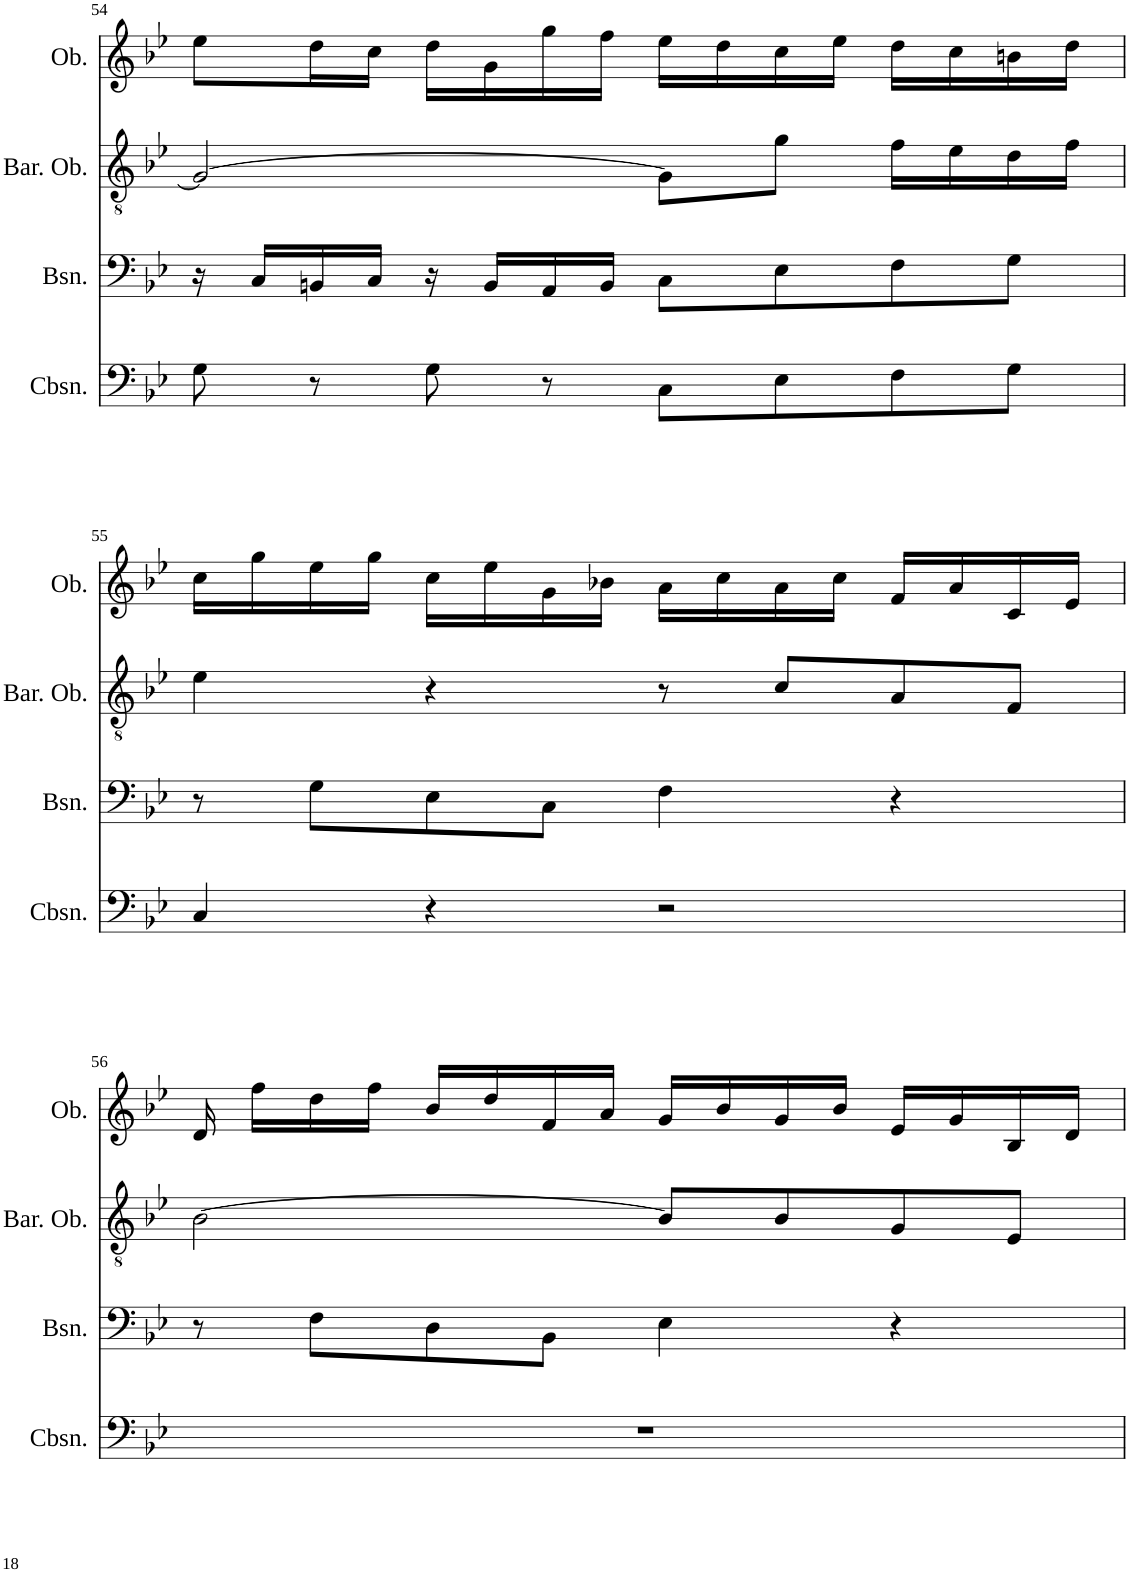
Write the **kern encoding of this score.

**kern	**kern	**kern	**kern
*part4	*part3	*part2	*part1
*staff4	*staff3	*staff2	*staff1
*I"Contrabassoon	*I"Bassoon	*I"Baritone Oboe	*I"Oboe
*I'Cbsn.	*I'Bsn.	*I'Bar. Ob.	*I'Ob.
!!LO:PB:g=z
*clefF4	*clefF4	*clefGv2	*clefG2
*Trd7c12	*	*	*
*k[b-e-]	*k[b-e-]	*k[b-e-]	*k[b-e-]
*M4/4	*M4/4	*M4/4	*M4/4
*met(c)	*met(c)	*met(c)	*met(c)
=54	=54	=54	=54
8G\	16r	2G/_	8ee-\L
.	16C/LL	.	.
8r	16BBn/	.	16dd\L
.	16C/JJ	.	16cc\JJ
8G\	16r	.	16dd\LL
.	16BB/LL	.	16g\
8r	16AA/	.	16gg\
.	16BB/JJ	.	16ff\JJ
8C\L	8C\L	8G\L]	16ee-\LL
.	.	.	16dd\
8E-\	8E-\	8g\J	16cc\
.	.	.	16ee-\JJ
8F\	8F\	16f\LL	16dd\LL
.	.	16e-\	16cc\
8G\J	8G\J	16d\	16bn\
.	.	16f\JJ	16dd\JJ
!!LO:LB:g=z
=55	=55	=55	=55
4C/	8r	4e-\	16cc\LL
.	.	.	16gg\
.	8G\L	.	16ee-\
.	.	.	16gg\JJ
4r	8E-\	4r	16cc\LL
.	.	.	16ee-\
.	8C\J	.	16g\
.	.	.	16b-X\JJ
2r	4F\	8r	16a\LL
.	.	.	16cc\
.	.	8c/L	16a\
.	.	.	16cc\JJ
.	4r	8A/	16f/LL
.	.	.	16a/
.	.	8F/J	16c/
.	.	.	16e-/JJ
!!LO:LB:g=z
=56	=56	=56	=56
1r	8r	[2B-\	16d/
.	.	.	16ff\LL
.	8F\L	.	16dd\
.	.	.	16ff\JJ
.	8D\	.	16b-/LL
.	.	.	16dd/
.	8BB-\J	.	16f/
.	.	.	16a/JJ
.	4E-\	8B-/L]	16g/LL
.	.	.	16b-/
.	.	8B-/	16g/
.	.	.	16b-/JJ
.	4r	8G/	16e-/LL
.	.	.	16g/
.	.	8E-/J	16B-/
.	.	.	16d/JJ
=	=	=	=
*-	*-	*-	*-
